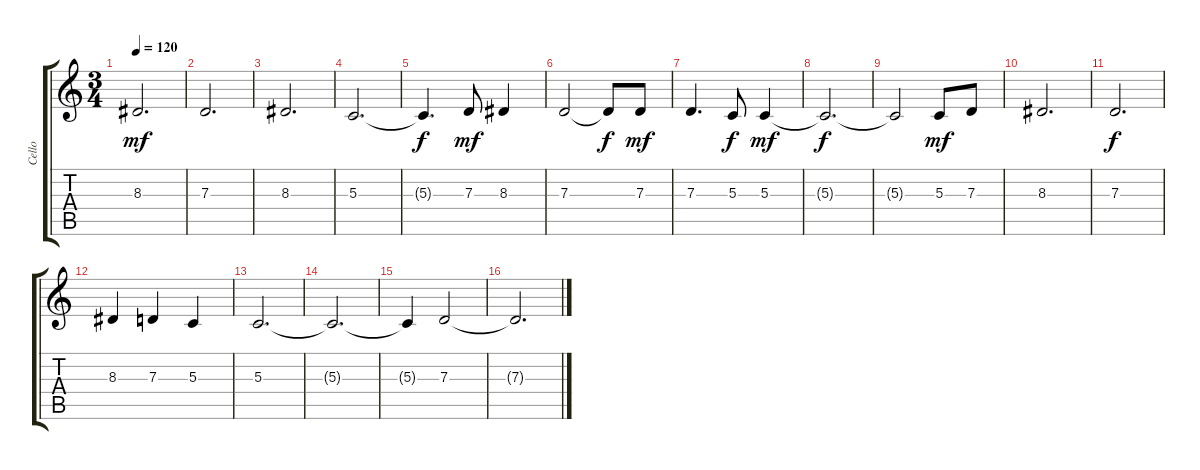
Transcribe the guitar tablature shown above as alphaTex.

\track ("Cello" "Cello") {instrument cello}
\staff {score tabs}
\tuning (Eb4 C4 G3 C3 G2 C2) {hide}
\ts (3 4)
\tempo 120
\clef g2
\ks c
8.3.2{d dy mf} |
7.3.2{d} |
8.3.2{d} |
5.3.2{d} |
5.3{t}.4{d dy f} 7.3.8{dy mf} 8.3.4 |
7.3.2 7.3{t}.8{dy f} 7.3.8{dy mf} |
7.3.4{d} 5.3.8{dy f} 5.3.4{dy mf} |
5.3{t}.2{d dy f} |
5.3{t}.2 5.3.8{dy mf} 7.3.8 |
8.3.2{d} |
7.3.2{d dy f} |
8.3.4 7.3.4 5.3.4 |
5.3.2{d} |
5.3{t}.2{d} |
5.3{t}.4 7.3.2 |
7.3{t}.2{d}
